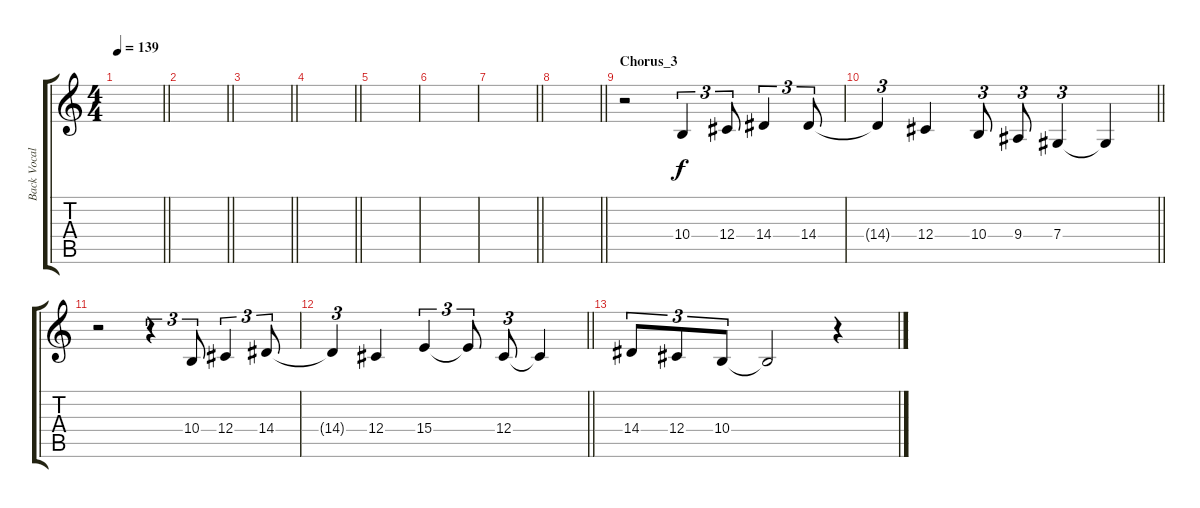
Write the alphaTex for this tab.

\track ("Back Vocal" "Back Vocal") {instrument stringensemble1}
\staff {score tabs}
\tuning (Eb4 Bb3 Gb3 Db3 Ab2 Eb2) {hide}
\ts (4 4)
\tempo 139
\clef g2
\barLineRight lightlight
\ks c
|
\barLineRight lightlight
|
\barLineRight lightlight
|
\barLineRight lightlight
|
|
|
\barLineRight lightlight
|
\barLineRight lightlight
|
\section ("" "Chorus_3")
r.2 10.4.4{tu (3 2)} 12.4.8{tu (3 2)} 14.4.4{tu (3 2)} 14.4.8{tu (3 2)} |
\barLineRight lightlight
14.4{t}.4{tu (3 2)} 12.4.4 10.4.8{tu (3 2)} 9.4.8{tu (3 2)} 7.4.4{tu (3 2)} 7.4{t}.4 |
r.2 r.4{tu (3 2)} 10.4.8{tu (3 2)} 12.4.4{tu (3 2)} 14.4.8{tu (3 2)} |
\barLineRight lightlight
14.4{t}.4{tu (3 2)} 12.4.4 15.4.4{tu (3 2)} 15.4{t}.8{tu (3 2)} 12.4.8{tu (3 2)} 12.4{t}.4 |
14.4.8{tu (3 2)} 12.4.8{tu (3 2)} 10.4.8{tu (3 2)} 10.4{t}.2 r.4
